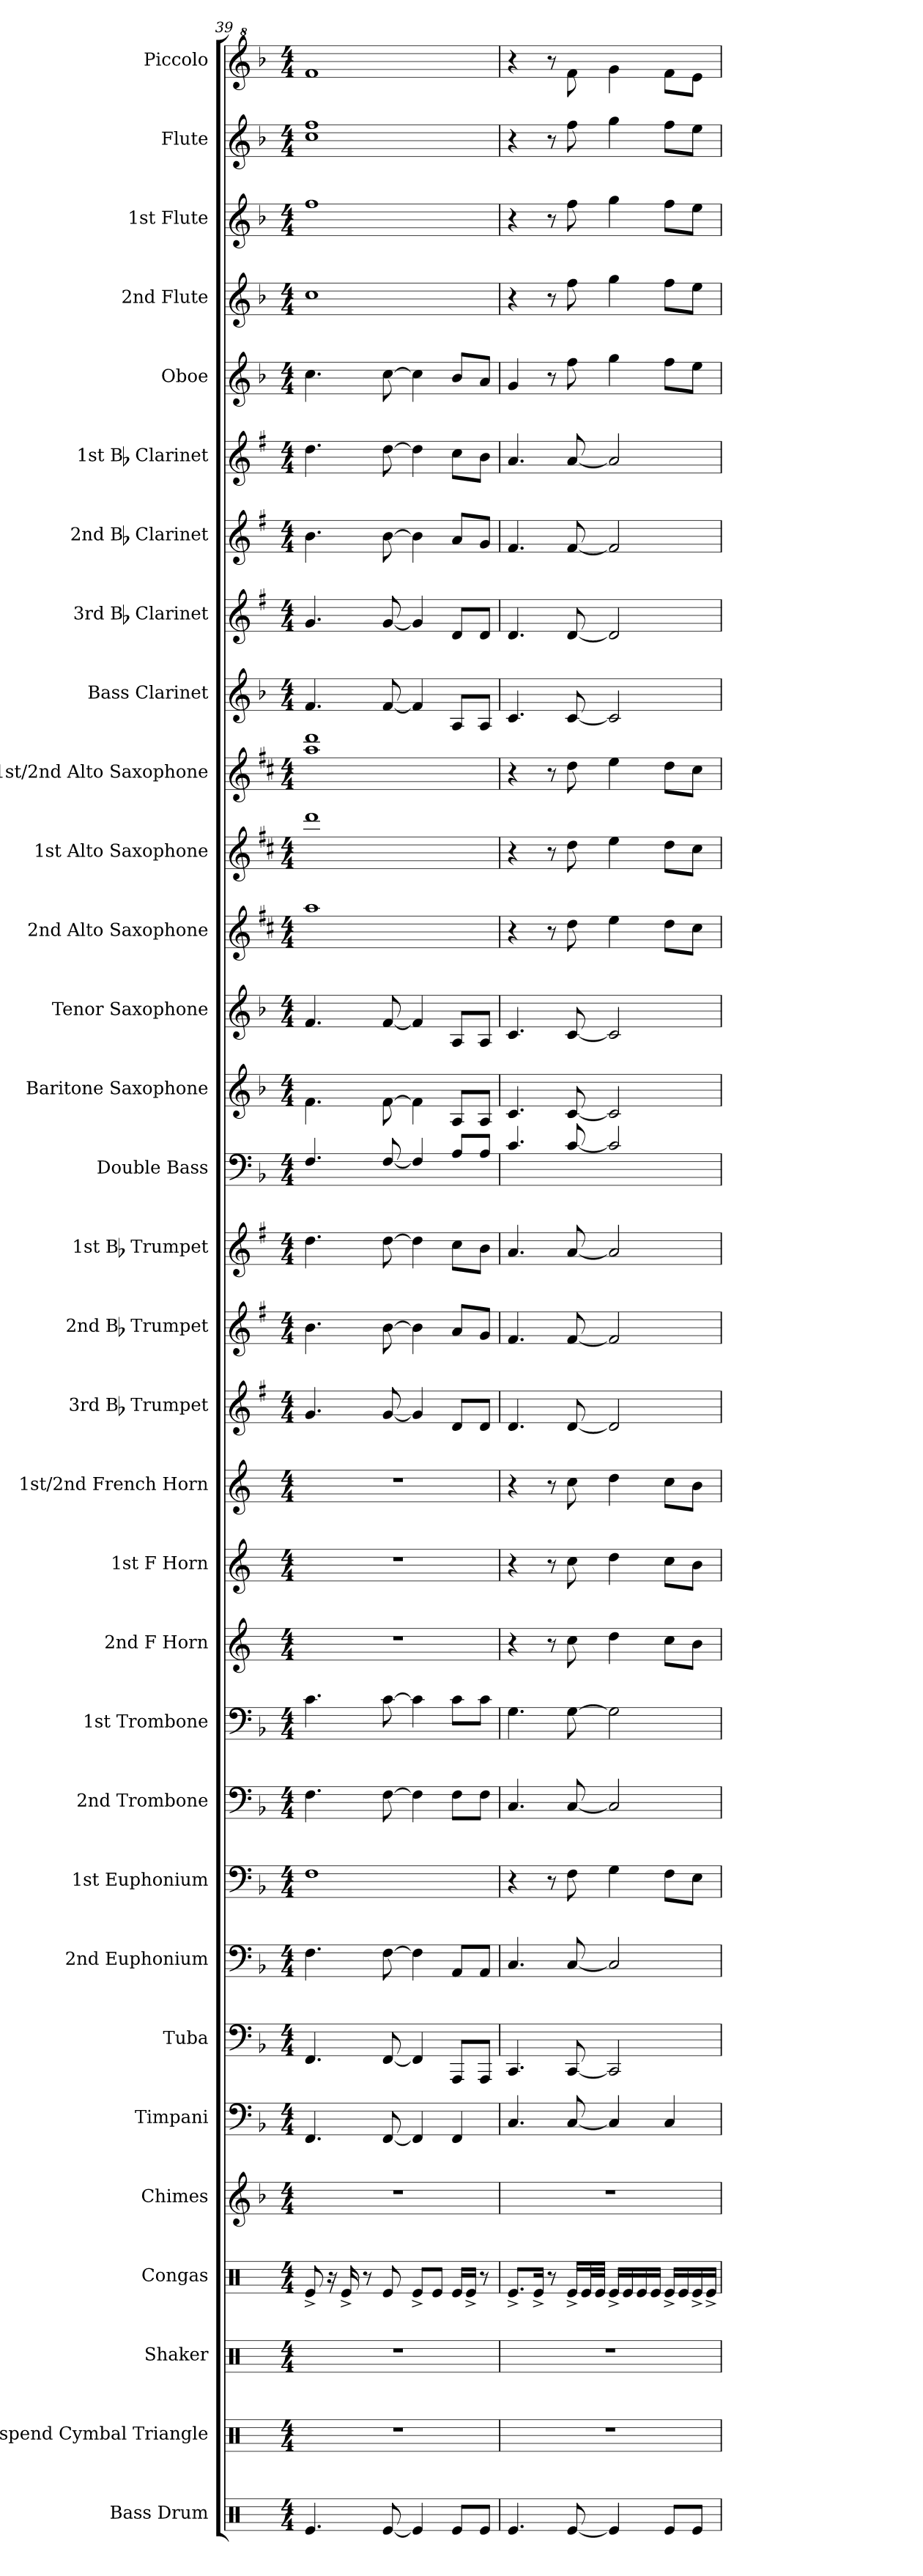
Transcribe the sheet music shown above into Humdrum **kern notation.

**kern	**kern	**kern	**kern	**kern	**kern	**kern	**kern	**kern	**kern	**kern	**kern	**kern	**kern	**kern	**kern	**kern	**kern	**kern	**kern	**kern	**kern	**kern	**kern	**kern	**kern	**kern	**kern	**kern	**kern	**kern	**kern
*part32	*part31	*part30	*part29	*part28	*part27	*part26	*part25	*part24	*part23	*part22	*part21	*part20	*part19	*part18	*part17	*part16	*part15	*part14	*part13	*part12	*part11	*part10	*part9	*part8	*part7	*part6	*part5	*part4	*part3	*part2	*part1
*staff32	*staff31	*staff30	*staff29	*staff28	*staff27	*staff26	*staff25	*staff24	*staff23	*staff22	*staff21	*staff20	*staff19	*staff18	*staff17	*staff16	*staff15	*staff14	*staff13	*staff12	*staff11	*staff10	*staff9	*staff8	*staff7	*staff6	*staff5	*staff4	*staff3	*staff2	*staff1
*I"Bass Drum	*I"Suspend Cymbal Triangle	*I"Shaker	*I"Congas	*I"Chimes	*I"Timpani	*I"Tuba	*I"2nd Euphonium	*I"1st Euphonium	*I"2nd Trombone	*I"1st Trombone	*I"2nd F Horn	*I"1st F Horn	*I"1st/2nd French Horn	*I"3rd Bb Trumpet	*I"2nd Bb Trumpet	*I"1st Bb Trumpet	*I"Double Bass	*I"Baritone Saxophone	*I"Tenor Saxophone	*I"2nd Alto Saxophone	*I"1st Alto Saxophone	*I"1st/2nd Alto Saxophone	*I"Bass Clarinet	*I"3rd Bb Clarinet	*I"2nd Bb Clarinet	*I"1st Bb Clarinet	*I"Oboe	*I"2nd Flute	*I"1st Flute	*I"Flute	*I"Piccolo
*I'B. Dr.	*I'Sus.C Tri.	*I'Sh.	*I'Co.	*I'Chm.	*I'Timp.	*I'Tba.	*I'Euph. 2	*I'Euph. 1	*I'Tbn. 2	*I'Tbn. 1	*I'F Hn. 2	*I'F Hn. 1	*I'F Hn. 1/2	*I'Tpt. 3	*I'Tpt. 2	*I'Tpt. 1	*I'D. Bass	*I'Bar. Sax	*I'T. Sax.	*I'A. Sax. 2	*I'A. Sax. 1	*I'A. Sax. 1/2	*I'B. Cl.	*I'Cl. 3	*I'Cl. 2	*I'Cl. 1	*I'Ob.	*I'Fl. 2	*I'Fl. 1	*I'Fl.	*I'Picc.
*clefX	*clefX	*clefX	*clefX	*clefG2	*clefF4	*clefF4	*clefF4	*clefF4	*clefF4	*clefF4	*clefG2	*clefG2	*clefG2	*clefG2	*clefG2	*clefG2	*clefF4	*clefG2	*clefG2	*clefG2	*clefG2	*clefG2	*clefG2	*clefG2	*clefG2	*clefG2	*clefG2	*clefG2	*clefG2	*clefG2	*clefG^2
*	*	*	*	*	*	*	*	*	*	*	*ITrd4c7	*ITrd4c7	*ITrd4c7	*ITrd1c2	*ITrd1c2	*ITrd1c2	*ITrd7c12	*ITrd12c21	*ITrd8c14	*ITrd5c9	*ITrd5c9	*ITrd5c9	*ITrd8c14	*ITrd1c2	*ITrd1c2	*ITrd1c2	*	*	*	*	*ITrd-7c-12
*k[]	*k[]	*k[]	*k[]	*k[b-]	*k[b-]	*k[b-]	*k[b-]	*k[b-]	*k[b-]	*k[b-]	*k[b-]	*k[b-]	*k[b-]	*k[b-]	*k[b-]	*k[b-]	*k[b-]	*k[b-]	*k[b-]	*k[b-]	*k[b-]	*k[b-]	*k[b-]	*k[b-]	*k[b-]	*k[b-]	*k[b-]	*k[b-]	*k[b-]	*k[b-]	*k[b-]
*M4/4	*M4/4	*M4/4	*M4/4	*M4/4	*M4/4	*M4/4	*M4/4	*M4/4	*M4/4	*M4/4	*M4/4	*M4/4	*M4/4	*M4/4	*M4/4	*M4/4	*M4/4	*M4/4	*M4/4	*M4/4	*M4/4	*M4/4	*M4/4	*M4/4	*M4/4	*M4/4	*M4/4	*M4/4	*M4/4	*M4/4	*M4/4
=39	=39	=39	=39	=39	=39	=39	=39	=39	=39	=39	=39	=39	=39	=39	=39	=39	=39	=39	=39	=39	=39	=39	=39	=39	=39	=39	=39	=39	=39	=39	=39
4.Re/	1r	1r	8Re^/	1r	4.FF/	4.FF/	4.F\	1F	4.F\	4.c\	1r	1r	1r	4.f/	4.a\	4.cc\	4.FF/	4.F\	4.F/	1cc	1ff	1cc 1ff	4.F/	4.f/	4.a\	4.cc\	4.cc\	1cc	1ff	1cc 1ff	1fff
.	.	.	16r	.	.	.	.	.	.	.	.	.	.	.	.	.	.	.	.	.	.	.	.	.	.	.	.	.	.	.	.
.	.	.	16Re^/	.	.	.	.	.	.	.	.	.	.	.	.	.	.	.	.	.	.	.	.	.	.	.	.	.	.	.	.
.	.	.	8r	.	.	.	.	.	.	.	.	.	.	.	.	.	.	.	.	.	.	.	.	.	.	.	.	.	.	.	.
[8Re/	.	.	8Re/	.	[8FF/	[8FF/	[8F\	.	[8F\	[8c\	.	.	.	[8f/	[8a\	[8cc\	[8FF/	[8F\	[8F/	.	.	.	[8F/	[8f/	[8a\	[8cc\	[8cc\	.	.	.	.
4Re/]	.	.	8Re^/L	.	4FF/]	4FF/]	4F\]	.	4F\]	4c\]	.	.	.	4f/]	4a\]	4cc\]	4FF/]	4F\]	4F/]	.	.	.	4F/]	4f/]	4a\]	4cc\]	4cc\]	.	.	.	.
.	.	.	8Re/J	.	.	.	.	.	.	.	.	.	.	.	.	.	.	.	.	.	.	.	.	.	.	.	.	.	.	.	.
8Re/L	.	.	16Re/LL	.	4FF/	8AAA/L	8AA/L	.	8F\L	8c\L	.	.	.	8c/L	8g/L	8b-\L	8AA/L	8AA/L	8AA/L	.	.	.	8AA/L	8c/L	8g/L	8b-\L	8b-/L	.	.	.	.
.	.	.	16Re^/JJ	.	.	.	.	.	.	.	.	.	.	.	.	.	.	.	.	.	.	.	.	.	.	.	.	.	.	.	.
8Re/J	.	.	8r	.	.	8AAA/J	8AA/J	.	8F\J	8c\J	.	.	.	8c/J	8f/J	8a\J	8AA/J	8AA/J	8AA/J	.	.	.	8AA/J	8c/J	8f/J	8a\J	8a/J	.	.	.	.
=40	=40	=40	=40	=40	=40	=40	=40	=40	=40	=40	=40	=40	=40	=40	=40	=40	=40	=40	=40	=40	=40	=40	=40	=40	=40	=40	=40	=40	=40	=40	=40
4.Re/	1r	1r	8.Re^/L	1r	4.C/	4.CC/	4.C/	4r	4.C/	4.G\	4r	4r	4r	4.c/	4.e/	4.g/	4.C/	4.C/	4.C/	4r	4r	4r	4.C/	4.c/	4.e/	4.g/	4g/	4r	4r	4r	4r
.	.	.	16Re^/Jk	.	.	.	.	.	.	.	.	.	.	.	.	.	.	.	.	.	.	.	.	.	.	.	.	.	.	.	.
.	.	.	8r	.	.	.	.	8r	.	.	8r	8r	8r	.	.	.	.	.	.	8r	8r	8r	.	.	.	.	8r	8r	8r	8r	8r
[8Re/	.	.	16Re^/LL	.	[8C/	[8CC/	[8C/	8F\	[8C/	[8G\	8f\	8f\	8f\	[8c/	[8e/	[8g/	[8C/	[8C/	[8C/	8f\	8f\	8f\	[8C/	[8c/	[8e/	[8g/	8ff\	8ff\	8ff\	8ff\	8fff\
.	.	.	32Re/L	.	.	.	.	.	.	.	.	.	.	.	.	.	.	.	.	.	.	.	.	.	.	.	.	.	.	.	.
.	.	.	32Re/JJJ	.	.	.	.	.	.	.	.	.	.	.	.	.	.	.	.	.	.	.	.	.	.	.	.	.	.	.	.
4Re/]	.	.	16Re^/LL	.	4C/]	2CC/]	2C/]	4G\	2C/]	2G\]	4g\	4g\	4g\	2c/]	2e/]	2g/]	2C/]	2C/]	2C/]	4g\	4g\	4g\	2C/]	2c/]	2e/]	2g/]	4gg\	4gg\	4gg\	4gg\	4ggg\
.	.	.	16Re/	.	.	.	.	.	.	.	.	.	.	.	.	.	.	.	.	.	.	.	.	.	.	.	.	.	.	.	.
.	.	.	16Re/	.	.	.	.	.	.	.	.	.	.	.	.	.	.	.	.	.	.	.	.	.	.	.	.	.	.	.	.
.	.	.	16Re/JJ	.	.	.	.	.	.	.	.	.	.	.	.	.	.	.	.	.	.	.	.	.	.	.	.	.	.	.	.
8Re/L	.	.	16Re^/LL	.	4C/	.	.	8F\L	.	.	8f\L	8f\L	8f\L	.	.	.	.	.	.	8f\L	8f\L	8f\L	.	.	.	.	8ff\L	8ff\L	8ff\L	8ff\L	8fff\L
.	.	.	16Re/	.	.	.	.	.	.	.	.	.	.	.	.	.	.	.	.	.	.	.	.	.	.	.	.	.	.	.	.
8Re/J	.	.	16Re^/	.	.	.	.	8E\J	.	.	8e\J	8e\J	8e\J	.	.	.	.	.	.	8e\J	8e\J	8e\J	.	.	.	.	8ee\J	8ee\J	8ee\J	8ee\J	8eee\J
.	.	.	16Re^/JJ	.	.	.	.	.	.	.	.	.	.	.	.	.	.	.	.	.	.	.	.	.	.	.	.	.	.	.	.
=	=	=	=	=	=	=	=	=	=	=	=	=	=	=	=	=	=	=	=	=	=	=	=	=	=	=	=	=	=	=	=
*-	*-	*-	*-	*-	*-	*-	*-	*-	*-	*-	*-	*-	*-	*-	*-	*-	*-	*-	*-	*-	*-	*-	*-	*-	*-	*-	*-	*-	*-	*-	*-
